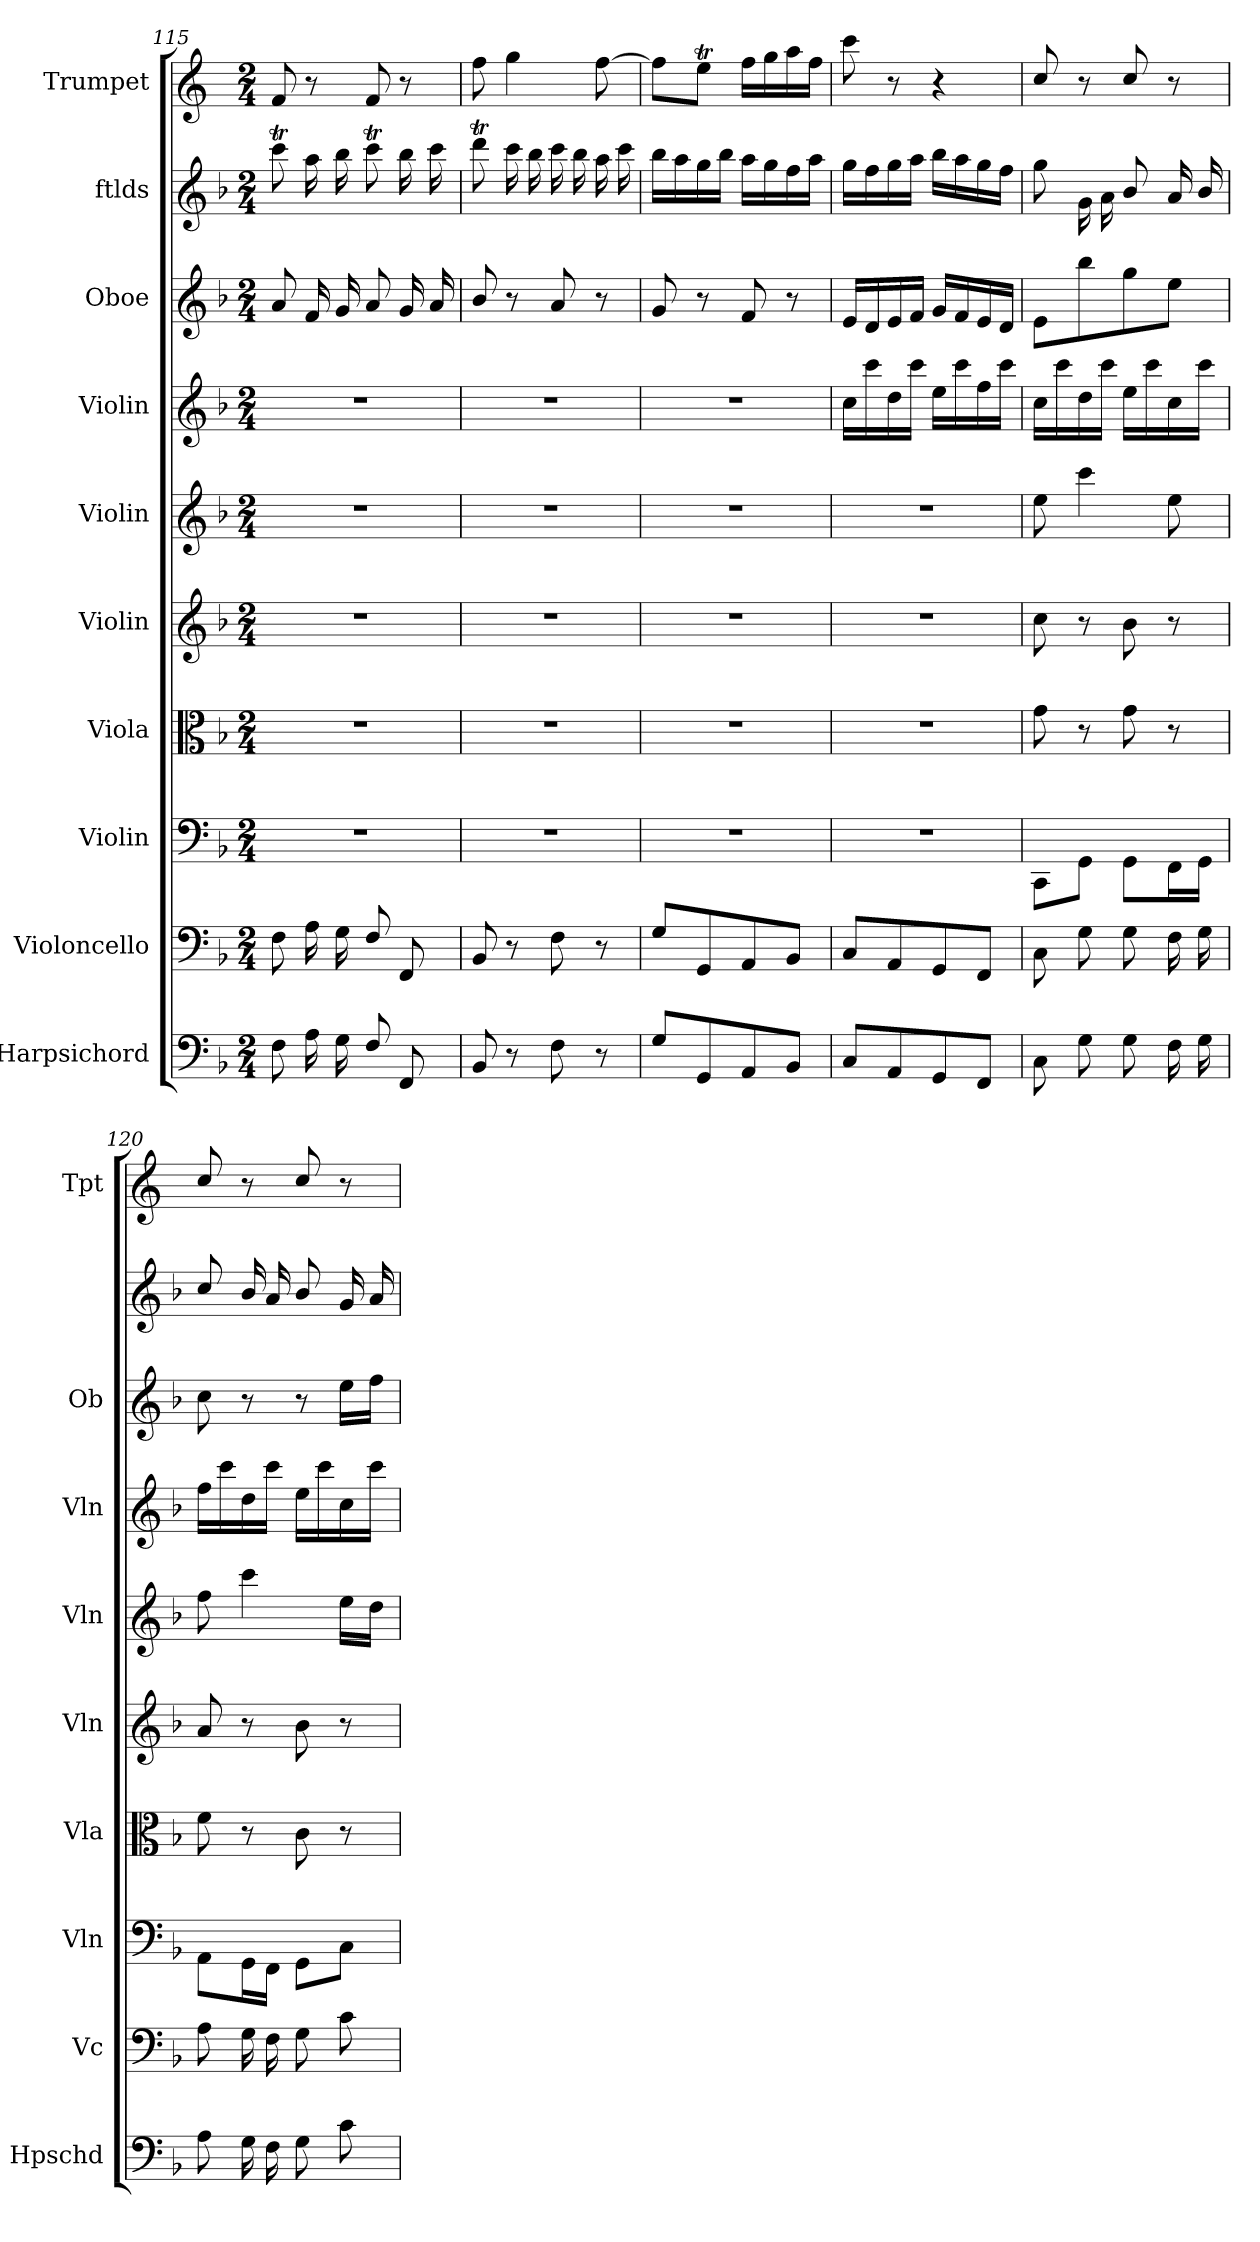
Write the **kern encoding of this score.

**kern	**kern	**kern	**kern	**kern	**kern	**kern	**kern	**kern	**kern
*part10	*part9	*part8	*part7	*part6	*part5	*part4	*part3	*part2	*part1
*staff10	*staff9	*staff8	*staff7	*staff6	*staff5	*staff4	*staff3	*staff2	*staff1
*I"Harpsichord	*I"Violoncello	*I"Violin	*I"Viola	*I"Violin	*I"Violin	*I"Violin	*I"Oboe	*I"ftlds	*I"Trumpet
*I'Hpschd	*I'Vc	*I'Vln	*I'Vla	*I'Vln	*I'Vln	*I'Vln	*I'Ob	*	*I'Tpt
*clefF4	*clefF4	*clefF4	*clefC3	*clefG2	*clefG2	*clefG2	*clefG2	*clefG2	*clefG2
*k[b-]	*k[b-]	*k[b-]	*k[b-]	*k[b-]	*k[b-]	*k[b-]	*k[b-]	*k[b-]	*k[]
*M2/4	*M2/4	*M2/4	*M2/4	*M2/4	*M2/4	*M2/4	*M2/4	*M2/4	*M2/4
=115	=115	=115	=115	=115	=115	=115	=115	=115	=115
8F\	8F\	2r	2r	2r	2r	2r	8a/	8cccT\	8f/
16A\	16A\	.	.	.	.	.	16f/	16aa\	8r
16G\	16G\	.	.	.	.	.	16g/	16bb-\	.
8F/	8F/	.	.	.	.	.	8a/	8cccT\	8f/
8FF/	8FF/	.	.	.	.	.	16g/	16bb-\	8r
.	.	.	.	.	.	.	16a/	16ccc\	.
=116	=116	=116	=116	=116	=116	=116	=116	=116	=116
8BB-/	8BB-/	2r	2r	2r	2r	2r	8b-/	8dddT\	8ff\
8r	8r	.	.	.	.	.	8r	16ccc\	4gg\
.	.	.	.	.	.	.	.	16bb-\	.
8F\	8F\	.	.	.	.	.	8a/	16ccc\	.
.	.	.	.	.	.	.	.	16bb-\	.
8r	8r	.	.	.	.	.	8r	16aa\	[8ff\
.	.	.	.	.	.	.	.	16ccc\	.
=117	=117	=117	=117	=117	=117	=117	=117	=117	=117
8G/L	8G/L	2r	2r	2r	2r	2r	8g/	16bb-\LL	8ff\L]
.	.	.	.	.	.	.	.	16aa\	.
8GG/	8GG/	.	.	.	.	.	8r	16gg\	8eet\J
.	.	.	.	.	.	.	.	16bb-\JJ	.
8AA/	8AA/	.	.	.	.	.	8f/	16aa\LL	16ff\LL
.	.	.	.	.	.	.	.	16gg\	16gg\
8BB-/J	8BB-/J	.	.	.	.	.	8r	16ff\	16aa\
.	.	.	.	.	.	.	.	16aa\JJ	16ff\JJ
=118	=118	=118	=118	=118	=118	=118	=118	=118	=118
8C/L	8C/L	2r	2r	2r	2r	16cc\LL	16e/LL	16gg\LL	8ccc\
.	.	.	.	.	.	16ccc\	16d/	16ff\	.
8AA/	8AA/	.	.	.	.	16dd\	16e/	16gg\	8r
.	.	.	.	.	.	16ccc\JJ	16f/JJ	16aa\JJ	.
8GG/	8GG/	.	.	.	.	16ee\LL	16g/LL	16bb-\LL	4r
.	.	.	.	.	.	16ccc\	16f/	16aa\	.
8FF/J	8FF/J	.	.	.	.	16ff\	16e/	16gg\	.
.	.	.	.	.	.	16ccc\JJ	16d/JJ	16ff\JJ	.
=119	=119	=119	=119	=119	=119	=119	=119	=119	=119
8C\	8C\	8CC\L	8g\	8cc\	8ee\	16cc\LL	8e\L	8gg\	8cc/
.	.	.	.	.	.	16ccc\	.	.	.
8G\	8G\	8GG\J	8r	8r	4ccc\	16dd\	8bb-\	16g\	8r
.	.	.	.	.	.	16ccc\JJ	.	16a\	.
8G\	8G\	8GG\L	8g\	8b-\	.	16ee\LL	8gg\	8b-/	8cc/
.	.	.	.	.	.	16ccc\	.	.	.
16F\	16F\	16FF\L	8r	8r	8ee\	16cc\	8ee\J	16a/	8r
16G\	16G\	16GG\JJ	.	.	.	16ccc\JJ	.	16b-/	.
=120	=120	=120	=120	=120	=120	=120	=120	=120	=120
8A\	8A\	8AA\L	8f\	8a/	8ff\	16ff\LL	8cc\	8cc/	8cc/
.	.	.	.	.	.	16ccc\	.	.	.
16G\	16G\	16GG\L	8r	8r	4ccc\	16dd\	8r	16b-/	8r
16F\	16F\	16FF\JJ	.	.	.	16ccc\JJ	.	16a/	.
8G\	8G\	8GG\L	8c\	8b-\	.	16ee\LL	8r	8b-/	8cc/
.	.	.	.	.	.	16ccc\	.	.	.
8c\	8c\	8C\J	8r	8r	16ee\LL	16cc\	16ee\LL	16g/	8r
.	.	.	.	.	16dd\JJ	16ccc\JJ	16ff\JJ	16a/	.
=	=	=	=	=	=	=	=	=	=
*-	*-	*-	*-	*-	*-	*-	*-	*-	*-
